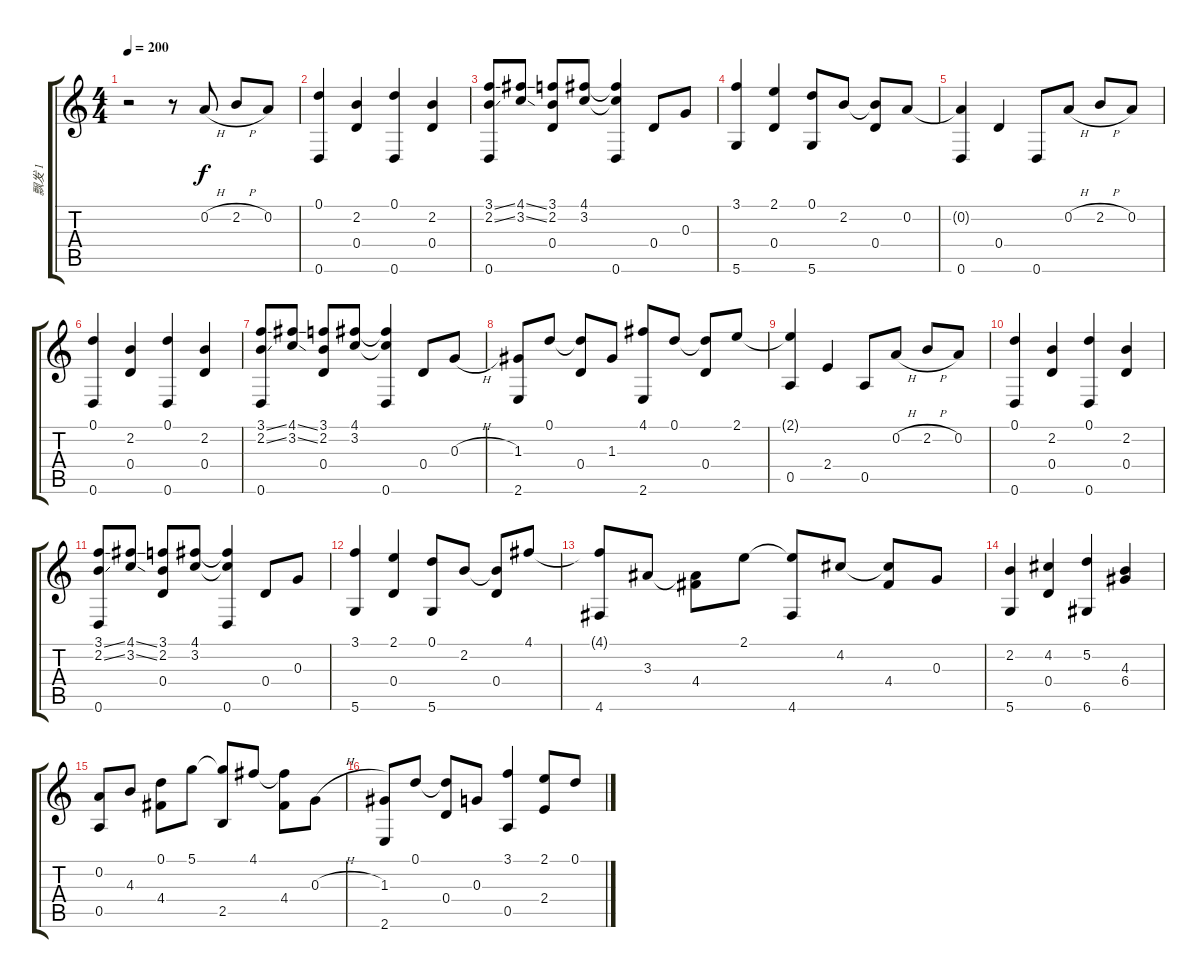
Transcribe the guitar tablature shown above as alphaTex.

\track ("飘发 1" "飘发 1") {instrument acousticguitarnylon}
\staff {score tabs}
\tuning (D4 A3 G3 D3 A2 D2) {hide}
\ts (4 4)
\tempo 200
\clef g2
\ks c
r.2{dy f instrument acousticguitarnylon} r.8 0.2{h}.8 2.2{h}.8 0.2.8 |
(0.1 0.6).4 (2.2 0.4).4 (0.1 0.6).4 (2.2 0.4).4 |
(3.1{ss} 2.2{ss} 0.6).8 (4.1{ss} 3.2{ss}).8 (3.1 2.2 0.4).8 (4.1 3.2).8 (4.1{t} 3.2{t} 0.6).4 0.4.8 0.3.8 |
(3.1 5.6).4 (2.1 0.4).4 (0.1 5.6).8 2.2.8 (2.2{t} 0.4).8 0.2.8 |
(0.2{t} 0.6).4 0.4.4 0.6.8 0.2{h}.8 2.2{h}.8 0.2.8 |
(0.1 0.6).4 (2.2 0.4).4 (0.1 0.6).4 (2.2 0.4).4 |
(3.1{ss} 2.2{ss} 0.6).8 (4.1{ss} 3.2{ss}).8 (3.1 2.2 0.4).8 (4.1 3.2).8 (4.1{t} 3.2{t} 0.6).4 0.4.8 0.3{h}.8 |
(1.3 2.6).8 0.1.8 (0.1{t} 0.4).8 1.3.8 (4.1 2.6).8 0.1.8 (0.1{t} 0.4).8 2.1.8 |
(2.1{t} 0.5).4 2.4.4 0.5.8 0.2{h}.8 2.2{h}.8 0.2.8 |
(0.1 0.6).4 (2.2 0.4).4 (0.1 0.6).4 (2.2 0.4).4 |
(3.1{ss} 2.2{ss} 0.6).8 (4.1{ss} 3.2{ss}).8 (3.1 2.2 0.4).8 (4.1 3.2).8 (4.1{t} 3.2{t} 0.6).4 0.4.8 0.3.8 |
(3.1 5.6).4 (2.1 0.4).4 (0.1 5.6).8 2.2.8 (2.2{t} 0.4).8 4.1.8 |
(4.1{t} 4.6).8 3.3.8 (3.3{t} 4.4).8 2.1.8 (2.1{t} 4.6).8 4.2.8 (4.2{t} 4.4).8 0.3.8 |
(2.2 5.6).4 (4.2 0.4).4 (5.2 6.6).4 (4.3 6.4).4 |
(0.2 0.5).8 4.3.8 (0.1 4.4).8 5.1.8 (5.1{t} 2.5).8 4.1.8 (4.1{t} 4.4).8 0.3{h}.8 |
(1.3 2.6).8 0.1.8 (0.1{t} 0.4).8 0.3.8 (3.1 0.5).4 (2.1 2.4).8 0.1.8
